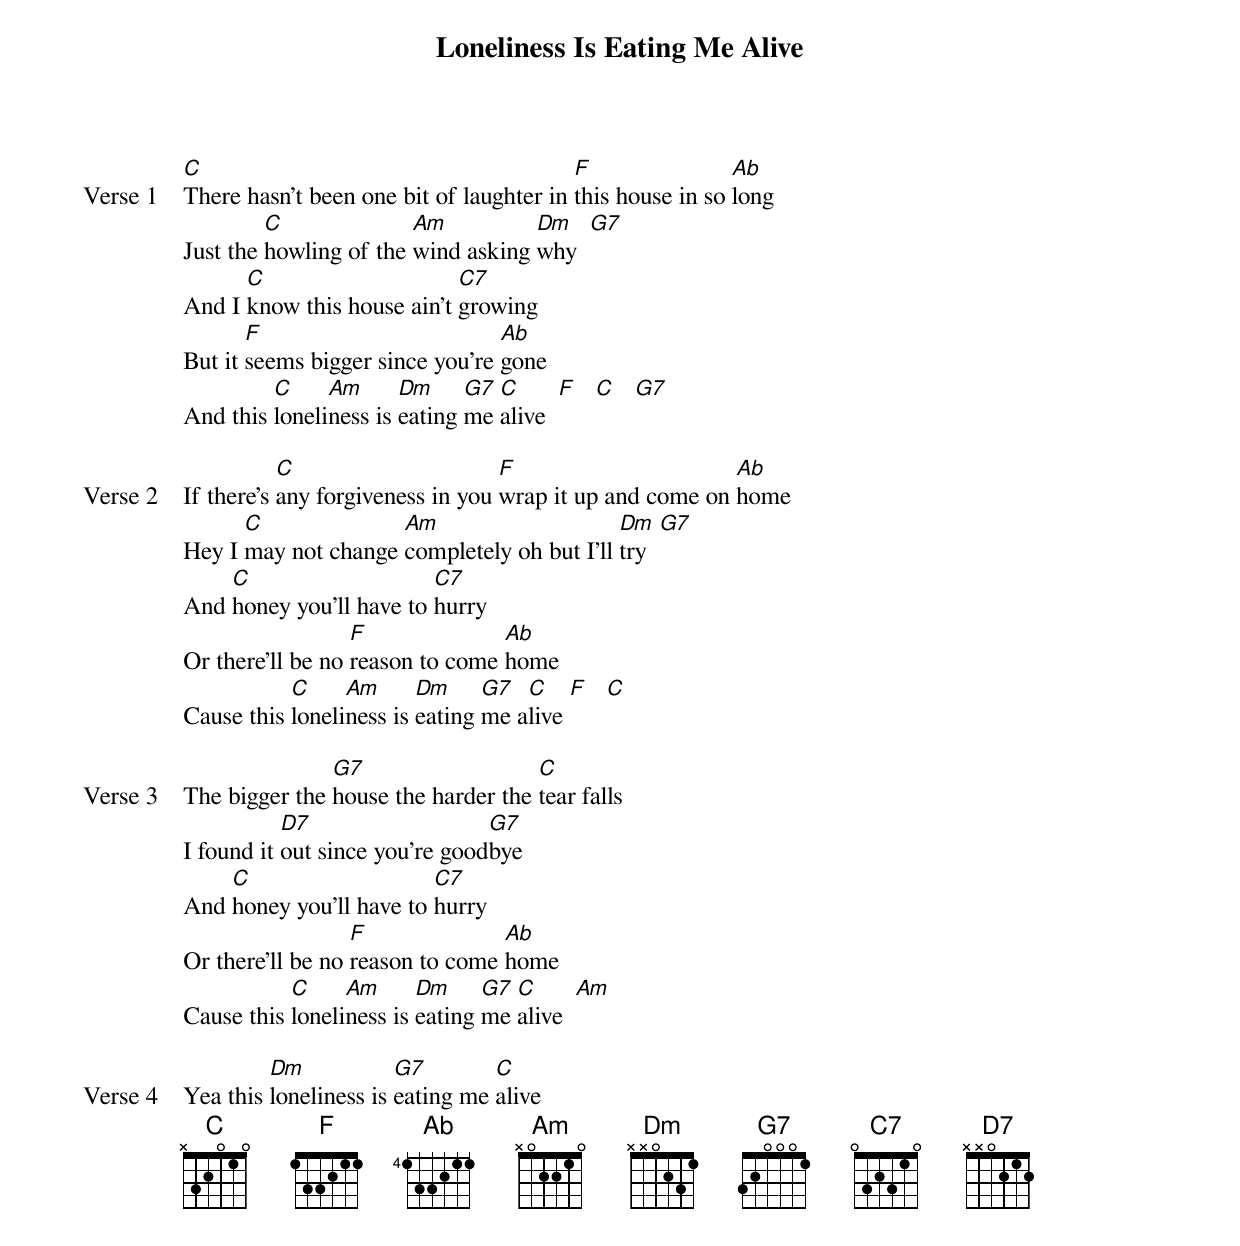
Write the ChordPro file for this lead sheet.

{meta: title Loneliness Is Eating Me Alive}
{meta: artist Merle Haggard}
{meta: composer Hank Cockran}
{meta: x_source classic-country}
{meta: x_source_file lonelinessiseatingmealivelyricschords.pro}
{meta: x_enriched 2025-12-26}

{start_of_verse: Verse 1}
[C]There hasn't been one bit of laughter in [F]this house in so [Ab]long
Just the [C]howling of the [Am]wind asking [Dm]why  [G7]
And I [C]know this house ain't [C7]growing
But it [F]seems bigger since you're [Ab]gone
And this [C]loneli[Am]ness is [Dm]eating [G7]me [C]alive  [F]   [C]   [G7]
{end_of_verse}

{start_of_verse: Verse 2}
If there's [C]any forgiveness in you [F]wrap it up and come on [Ab]home
Hey I [C]may not change [Am]completely oh but I'll [Dm]try  [G7]
And [C]honey you'll have to [C7]hurry
Or there'll be no [F]reason to come [Ab]home
Cause this [C]loneli[Am]ness is [Dm]eating [G7]me a[C]live [F]   [C]
{end_of_verse}

{start_of_verse: Verse 3}
The bigger the [G7]house the harder the [C]tear falls
I found it [D7]out since you're good[G7]bye
And [C]honey you'll have to [C7]hurry
Or there'll be no [F]reason to come [Ab]home
Cause this [C]loneli[Am]ness is [Dm]eating [G7]me [C]alive  [Am]
{end_of_verse}

{start_of_verse: Verse 4}
Yea this [Dm]loneliness is [G7]eating me [C]alive
{end_of_verse}
